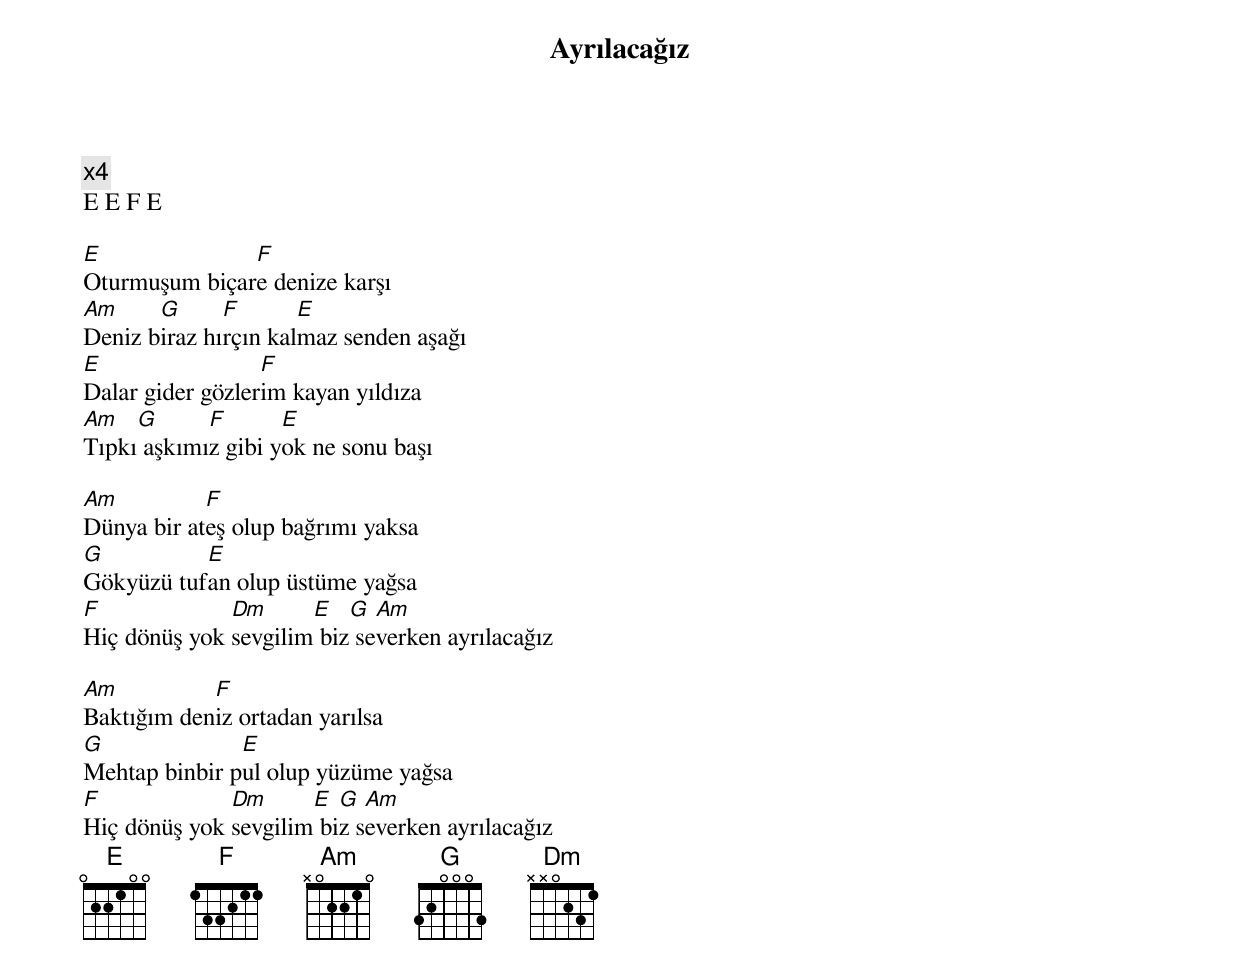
{title: Ayrılacağız}
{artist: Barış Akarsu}

x4
E E F E

E              F
Oturmuşum biçare denize karşı
Am     G      F       E
Deniz biraz hırçın kalmaz senden aşağı
E                 F
Dalar gider gözlerim kayan yıldıza
Am   G      F       E
Tıpkı aşkımız gibi yok ne sonu başı

Am          F
Dünya bir ateş olup bağrımı yaksa
G          E
Gökyüzü tufan olup üstüme yağsa
F             Dm      E   G  Am
Hiç dönüş yok sevgilim biz severken ayrılacağız

Am          F
Baktığım deniz ortadan yarılsa
G              E
Mehtap binbir pul olup yüzüme yağsa
F             Dm      E  G  Am
Hiç dönüş yok sevgilim biz severken ayrılacağız
